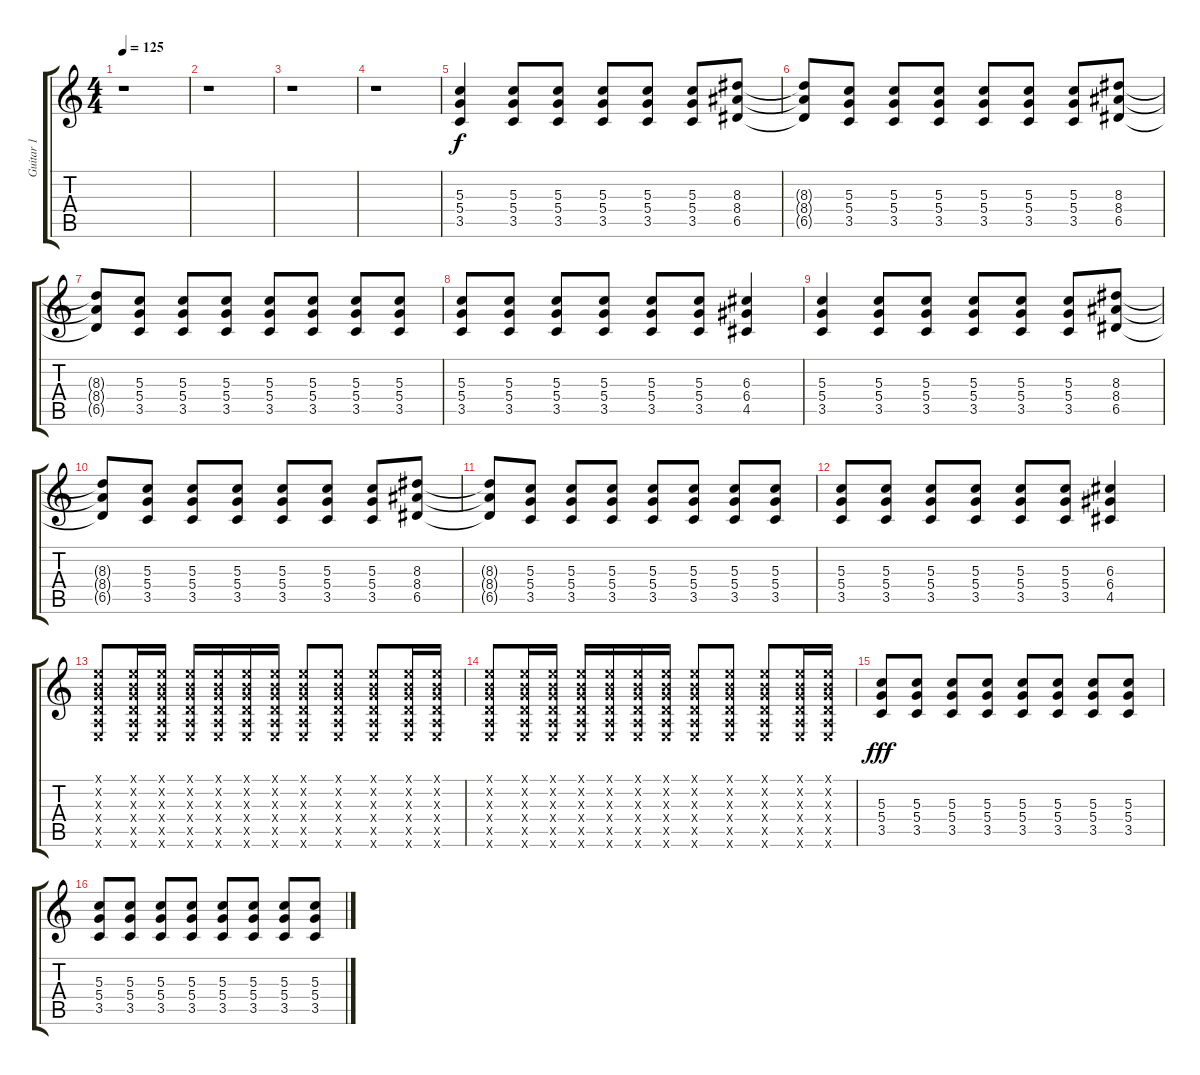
\track ("Guitar 1" "Guitar 1") {instrument overdrivenguitar}
\staff {score tabs}
\tuning (E4 B3 G3 D3 A2 E2) {hide}
\ts (4 4)
\tempo 125
\clef g2
\ks c
r.1{dy fff} |
r.1 |
r.1 |
r.1 |
(5.3 5.4 3.5).4{dy f} (5.3 5.4 3.5).8 (5.3 5.4 3.5).8 (5.3 5.4 3.5).8 (5.3 5.4 3.5).8 (5.3 5.4 3.5).8 (8.3 8.4 6.5).8 |
(8.3{t} 8.4{t} 6.5{t}).8 (5.3 5.4 3.5).8 (5.3 5.4 3.5).8 (5.3 5.4 3.5).8 (5.3 5.4 3.5).8 (5.3 5.4 3.5).8 (5.3 5.4 3.5).8 (8.3 8.4 6.5).8 |
(8.3{t} 8.4{t} 6.5{t}).8 (5.3 5.4 3.5).8 (5.3 5.4 3.5).8 (5.3 5.4 3.5).8 (5.3 5.4 3.5).8 (5.3 5.4 3.5).8 (5.3 5.4 3.5).8 (5.3 5.4 3.5).8 |
(5.3 5.4 3.5).8 (5.3 5.4 3.5).8 (5.3 5.4 3.5).8 (5.3 5.4 3.5).8 (5.3 5.4 3.5).8 (5.3 5.4 3.5).8 (6.3 6.4 4.5).4 |
(5.3 5.4 3.5).4 (5.3 5.4 3.5).8 (5.3 5.4 3.5).8 (5.3 5.4 3.5).8 (5.3 5.4 3.5).8 (5.3 5.4 3.5).8 (8.3 8.4 6.5).8 |
(8.3{t} 8.4{t} 6.5{t}).8 (5.3 5.4 3.5).8 (5.3 5.4 3.5).8 (5.3 5.4 3.5).8 (5.3 5.4 3.5).8 (5.3 5.4 3.5).8 (5.3 5.4 3.5).8 (8.3 8.4 6.5).8 |
(8.3{t} 8.4{t} 6.5{t}).8 (5.3 5.4 3.5).8 (5.3 5.4 3.5).8 (5.3 5.4 3.5).8 (5.3 5.4 3.5).8 (5.3 5.4 3.5).8 (5.3 5.4 3.5).8 (5.3 5.4 3.5).8 |
(5.3 5.4 3.5).8 (5.3 5.4 3.5).8 (5.3 5.4 3.5).8 (5.3 5.4 3.5).8 (5.3 5.4 3.5).8 (5.3 5.4 3.5).8 (6.3 6.4 4.5).4 |
(0.1{x} 0.2{x} 0.3{x} 0.4{x} 0.5{x} 0.6{x}).8 (0.1{x} 0.2{x} 0.3{x} 0.4{x} 0.5{x} 0.6{x}).16 (0.1{x} 0.2{x} 0.3{x} 0.4{x} 0.5{x} 0.6{x}).16 (0.1{x} 0.2{x} 0.3{x} 0.4{x} 0.5{x} 0.6{x}).16 (0.1{x} 0.2{x} 0.3{x} 0.4{x} 0.5{x} 0.6{x}).16 (0.1{x} 0.2{x} 0.3{x} 0.4{x} 0.5{x} 0.6{x}).16 (0.1{x} 0.2{x} 0.3{x} 0.4{x} 0.5{x} 0.6{x}).16 (0.1{x} 0.2{x} 0.3{x} 0.4{x} 0.5{x} 0.6{x}).8 (0.1{x} 0.2{x} 0.3{x} 0.4{x} 0.5{x} 0.6{x}).8 (0.1{x} 0.2{x} 0.3{x} 0.4{x} 0.5{x} 0.6{x}).8 (0.1{x} 0.2{x} 0.3{x} 0.4{x} 0.5{x} 0.6{x}).16 (0.1{x} 0.2{x} 0.3{x} 0.4{x} 0.5{x} 0.6{x}).16 |
(0.1{x} 0.2{x} 0.3{x} 0.4{x} 0.5{x} 0.6{x}).8 (0.1{x} 0.2{x} 0.3{x} 0.4{x} 0.5{x} 0.6{x}).16 (0.1{x} 0.2{x} 0.3{x} 0.4{x} 0.5{x} 0.6{x}).16 (0.1{x} 0.2{x} 0.3{x} 0.4{x} 0.5{x} 0.6{x}).16 (0.1{x} 0.2{x} 0.3{x} 0.4{x} 0.5{x} 0.6{x}).16 (0.1{x} 0.2{x} 0.3{x} 0.4{x} 0.5{x} 0.6{x}).16 (0.1{x} 0.2{x} 0.3{x} 0.4{x} 0.5{x} 0.6{x}).16 (0.1{x} 0.2{x} 0.3{x} 0.4{x} 0.5{x} 0.6{x}).8 (0.1{x} 0.2{x} 0.3{x} 0.4{x} 0.5{x} 0.6{x}).8 (0.1{x} 0.2{x} 0.3{x} 0.4{x} 0.5{x} 0.6{x}).8 (0.1{x} 0.2{x} 0.3{x} 0.4{x} 0.5{x} 0.6{x}).16 (0.1{x} 0.2{x} 0.3{x} 0.4{x} 0.5{x} 0.6{x}).16 |
(5.3 5.4 3.5).8{dy fff} (5.3 5.4 3.5).8 (5.3 5.4 3.5).8 (5.3 5.4 3.5).8 (5.3 5.4 3.5).8 (5.3 5.4 3.5).8 (5.3 5.4 3.5).8 (5.3 5.4 3.5).8 |
(5.3 5.4 3.5).8 (5.3 5.4 3.5).8 (5.3 5.4 3.5).8 (5.3 5.4 3.5).8 (5.3 5.4 3.5).8 (5.3 5.4 3.5).8 (5.3 5.4 3.5).8 (5.3 5.4 3.5).8
